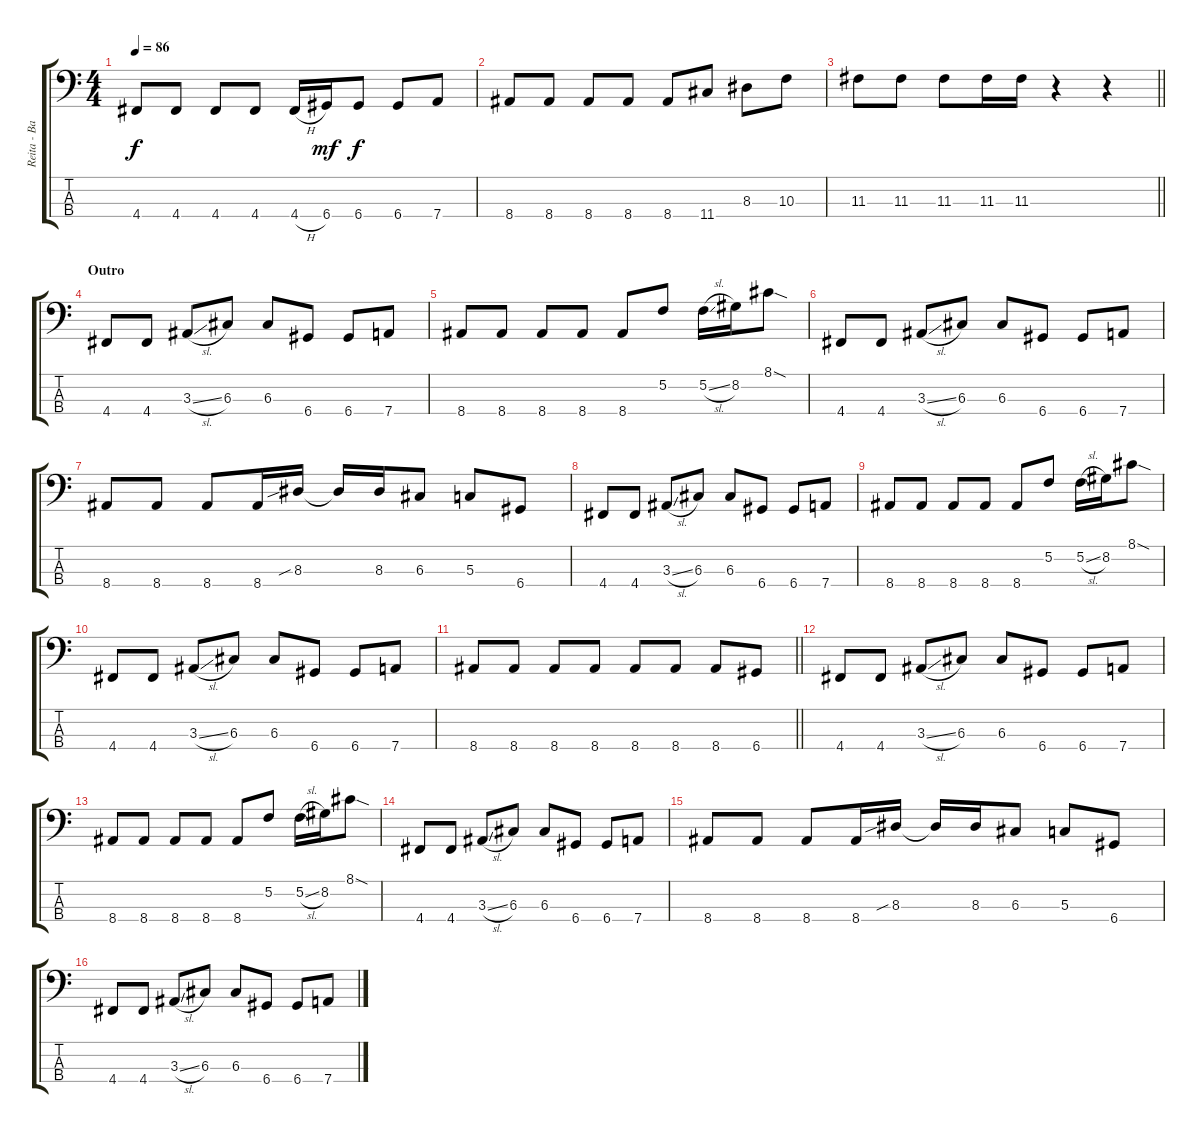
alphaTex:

\track ("Reita - Bass" "Reita - Ba") {instrument electricbasspick}
\staff {score tabs}
\tuning (F2 C2 G1 D1) {hide}
\ts (4 4)
\tempo 86
\clef f4
\ks c
4.4.8{dy f} 4.4.8 4.4.8 4.4.8 4.4{h}.16 6.4.16{dy mf} 6.4.8{dy f} 6.4.8 7.4.8 |
8.4.8 8.4.8 8.4.8 8.4.8 8.4.8 11.4.8 8.3.8 10.3.8 |
\barLineRight lightlight
11.3.8 11.3.8 11.3.8 11.3.16 11.3.16 r.4 r.4 |
\section ("" "Outro")
4.4.8 4.4.8 3.3{sl}.8 6.3.8 6.3.8 6.4.8 6.4.8 7.4.8 |
8.4.8 8.4.8 8.4.8 8.4.8 8.4.8 5.2.8 5.2{sl}.16 8.2.16 8.1{sod}.8 |
4.4.8 4.4.8 3.3{sl}.8 6.3.8 6.3.8 6.4.8 6.4.8 7.4.8 |
8.4.8 8.4.8 8.4.8 8.4.16 8.3{sib}.16 8.3{t}.16 8.3.16 6.3.8 5.3.8 6.4.8 |
4.4.8 4.4.8 3.3{sl}.8 6.3.8 6.3.8 6.4.8 6.4.8 7.4.8 |
8.4.8 8.4.8 8.4.8 8.4.8 8.4.8 5.2.8 5.2{sl}.16 8.2.16 8.1{sod}.8 |
4.4.8 4.4.8 3.3{sl}.8 6.3.8 6.3.8 6.4.8 6.4.8 7.4.8 |
\barLineRight lightlight
8.4.8 8.4.8 8.4.8 8.4.8 8.4.8 8.4.8 8.4.8 6.4.8 |
\section ("" "")
4.4.8 4.4.8 3.3{sl}.8 6.3.8 6.3.8 6.4.8 6.4.8 7.4.8 |
8.4.8 8.4.8 8.4.8 8.4.8 8.4.8 5.2.8 5.2{sl}.16 8.2.16 8.1{sod}.8 |
4.4.8 4.4.8 3.3{sl}.8 6.3.8 6.3.8 6.4.8 6.4.8 7.4.8 |
8.4.8 8.4.8 8.4.8 8.4.16 8.3{sib}.16 8.3{t}.16 8.3.16 6.3.8 5.3.8 6.4.8 |
4.4.8 4.4.8 3.3{sl}.8 6.3.8 6.3.8 6.4.8 6.4.8 7.4.8
